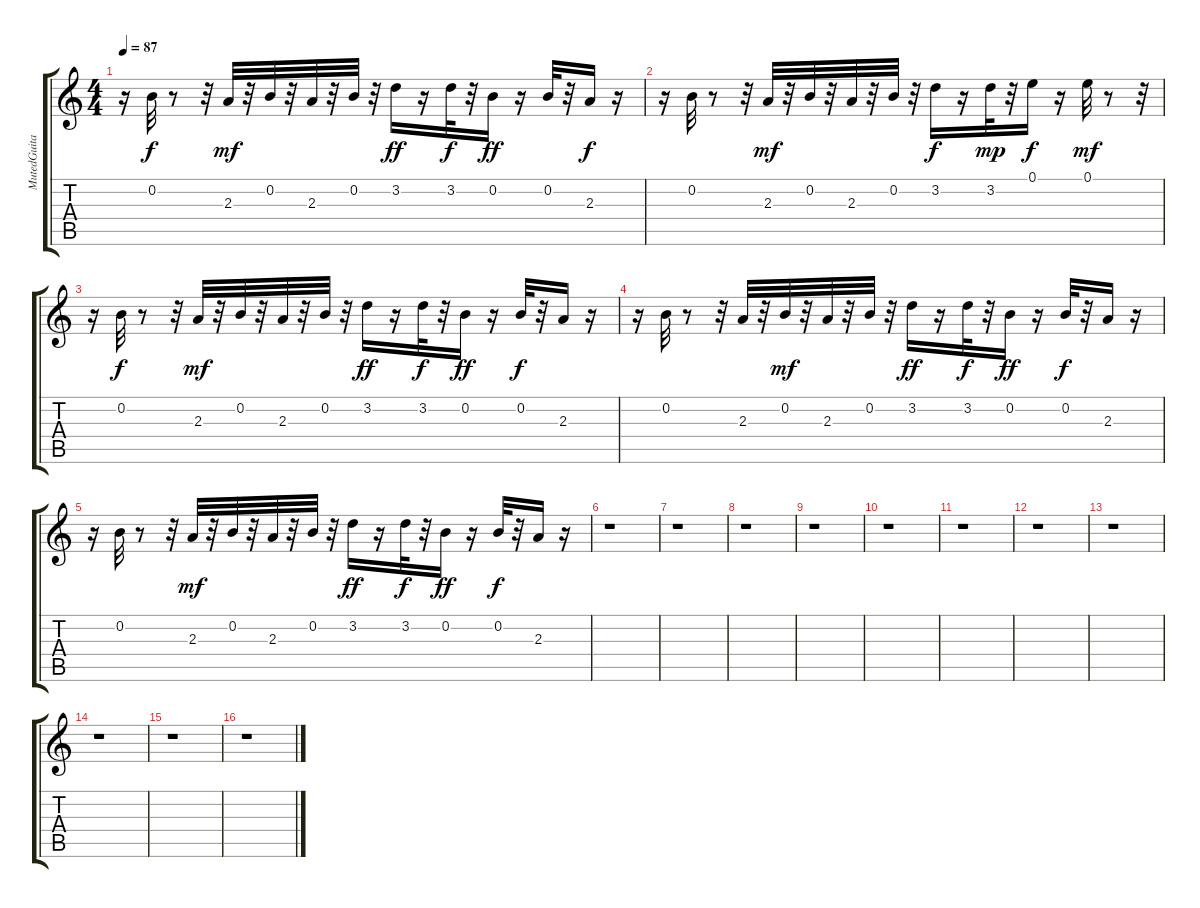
\track ("MutedGuitar" "MutedGuita") {instrument electricguitarmuted}
\staff {score tabs}
\tuning (E4 B3 G3 D3 A2 E2) {hide}
\ts (4 4)
\tempo 87
\clef g2
\ks c
r.16{dy f} 0.2.32 r.8 r.32 2.3.32{dy mf} r.32 0.2.32 r.32 2.3.32 r.32 0.2.32 r.32 3.2.16{dy ff} r.16 3.2.32{dy f} r.32 0.2.16{dy ff} r.16 0.2.32 r.32 2.3.16{dy f} r.16 |
r.16 0.2.32 r.8 r.32 2.3.32{dy mf} r.32 0.2.32 r.32 2.3.32 r.32 0.2.32 r.32 3.2.16{dy f} r.16 3.2.32{dy mp} r.32 0.1.16{dy f} r.16 0.1.32{dy mf} r.8 r.32 |
r.16 0.2.32{dy f} r.8 r.32 2.3.32{dy mf} r.32 0.2.32 r.32 2.3.32 r.32 0.2.32 r.32 3.2.16{dy ff} r.16 3.2.32{dy f} r.32 0.2.16{dy ff} r.16 0.2.32{dy f} r.32 2.3.16 r.16 |
r.16 0.2.32 r.8 r.32 2.3.32 r.32 0.2.32{dy mf} r.32 2.3.32 r.32 0.2.32 r.32 3.2.16{dy ff} r.16 3.2.32{dy f} r.32 0.2.16{dy ff} r.16 0.2.32{dy f} r.32 2.3.16 r.16 |
r.16 0.2.32 r.8 r.32 2.3.32{dy mf} r.32 0.2.32 r.32 2.3.32 r.32 0.2.32 r.32 3.2.16{dy ff} r.16 3.2.32{dy f} r.32 0.2.16{dy ff} r.16 0.2.32{dy f} r.32 2.3.16 r.16 |
r.1 |
r.1 |
r.1 |
r.1 |
r.1 |
r.1 |
r.1 |
r.1 |
r.1 |
r.1 |
r.1
